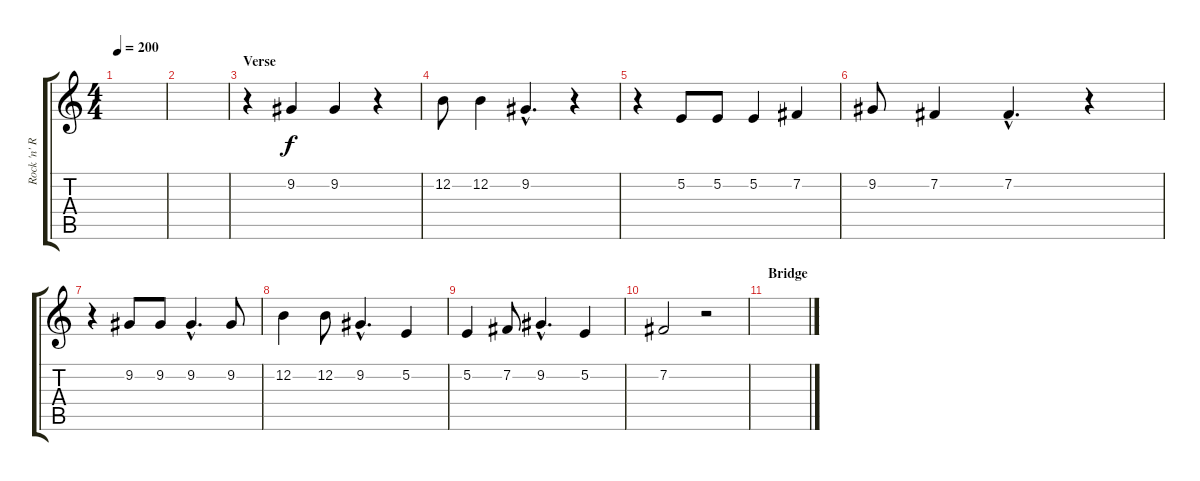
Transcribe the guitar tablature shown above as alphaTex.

\track ("Rock 'n' Rolf" "Rock 'n' R") {instrument lead2sawtooth}
\staff {score tabs}
\tuning (E4 B3 G3 D3 A2 E2) {hide}
\ts (4 4)
\tempo 200
\clef g2
\ks c
|
|
\section ("" "Verse")
r.4 9.2.4 9.2.4 r.4 |
12.2.8 12.2.4 9.2{hac}.4{d} r.4 |
r.4 5.2.8 5.2.8 5.2.4 7.2.4 |
9.2.8 7.2.4 7.2{hac}.4{d} r.4 |
r.4 9.2.8 9.2.8 9.2{hac}.4{d} 9.2.8 |
12.2.4 12.2.8 9.2{hac}.4{d} 5.2.4 |
5.2.4 7.2.8 9.2{hac}.4{d} 5.2.4 |
7.2.2 r.2 |
\section ("" "Bridge")
